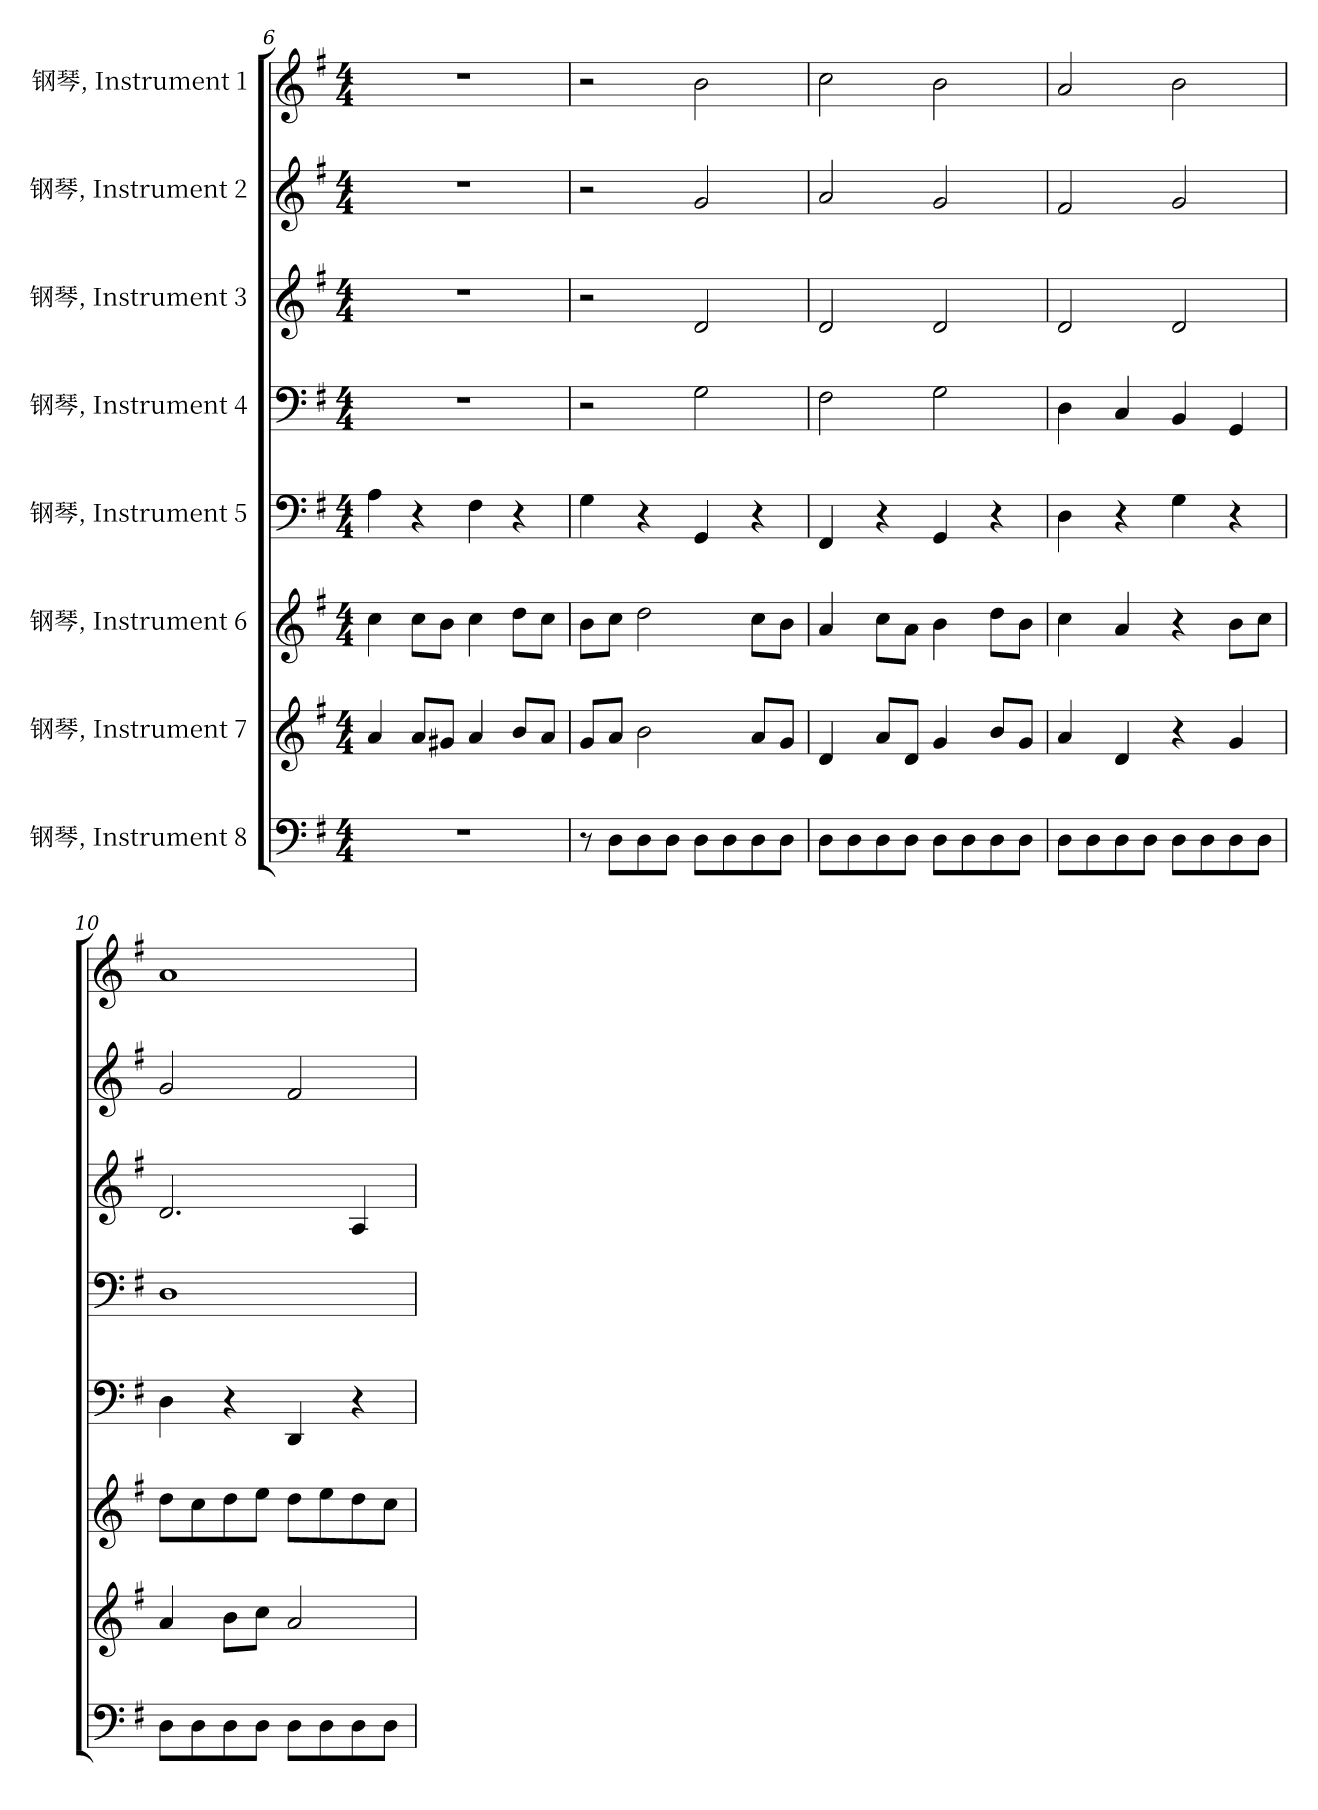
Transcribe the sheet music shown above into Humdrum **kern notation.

**kern	**kern	**kern	**kern	**kern	**kern	**kern	**kern
*part8	*part7	*part6	*part5	*part4	*part3	*part2	*part1
*staff8	*staff7	*staff6	*staff5	*staff4	*staff3	*staff2	*staff1
*I"钢琴, Instrument 8	*I"钢琴, Instrument 7	*I"钢琴, Instrument 6	*I"钢琴, Instrument 5	*I"钢琴, Instrument 4	*I"钢琴, Instrument 3	*I"钢琴, Instrument 2	*I"钢琴, Instrument 1
*clefF4	*clefG2	*clefG2	*clefF4	*clefF4	*clefG2	*clefG2	*clefG2
*k[f#]	*k[f#]	*k[f#]	*k[f#]	*k[f#]	*k[f#]	*k[f#]	*k[f#]
*M4/4	*M4/4	*M4/4	*M4/4	*M4/4	*M4/4	*M4/4	*M4/4
=6	=6	=6	=6	=6	=6	=6	=6
1r	4a/	4cc\	4A\	1r	1r	1r	1r
.	8a/L	8cc\L	4r	.	.	.	.
.	8g#X/J	8b\J	.	.	.	.	.
.	4a/	4cc\	4F#\	.	.	.	.
.	8b/L	8dd\L	4r	.	.	.	.
.	8a/J	8cc\J	.	.	.	.	.
=7	=7	=7	=7	=7	=7	=7	=7
8r	8g/L	8b\L	4G\	2r	2r	2r	2r
8D\L	8a/J	8cc\J	.	.	.	.	.
8D\	2b\	2dd\	4r	.	.	.	.
8D\J	.	.	.	.	.	.	.
8D\L	.	.	4GG/	2G\	2d/	2g/	2b\
8D\	.	.	.	.	.	.	.
8D\	8a/L	8cc\L	4r	.	.	.	.
8D\J	8g/J	8b\J	.	.	.	.	.
=8	=8	=8	=8	=8	=8	=8	=8
8D\L	4d/	4a/	4FF#/	2F#\	2d/	2a/	2cc\
8D\	.	.	.	.	.	.	.
8D\	8a/L	8cc\L	4r	.	.	.	.
8D\J	8d/J	8a\J	.	.	.	.	.
8D\L	4g/	4b\	4GG/	2G\	2d/	2g/	2b\
8D\	.	.	.	.	.	.	.
8D\	8b/L	8dd\L	4r	.	.	.	.
8D\J	8g/J	8b\J	.	.	.	.	.
=9	=9	=9	=9	=9	=9	=9	=9
8D\L	4a/	4cc\	4D\	4D\	2d/	2f#/	2a/
8D\	.	.	.	.	.	.	.
8D\	4d/	4a/	4r	4C/	.	.	.
8D\J	.	.	.	.	.	.	.
8D\L	4r	4r	4G\	4BB/	2d/	2g/	2b\
8D\	.	.	.	.	.	.	.
8D\	4g/	8b\L	4r	4GG/	.	.	.
8D\J	.	8cc\J	.	.	.	.	.
!!LO:PB:g=z
=10	=10	=10	=10	=10	=10	=10	=10
8D\L	4a/	8dd\L	4D\	1D	2.d/	2g/	1a
8D\	.	8cc\	.	.	.	.	.
8D\	8b\L	8dd\	4r	.	.	.	.
8D\J	8cc\J	8ee\J	.	.	.	.	.
8D\L	2a/	8dd\L	4DD/	.	.	2f#/	.
8D\	.	8ee\	.	.	.	.	.
8D\	.	8dd\	4r	.	4A/	.	.
8D\J	.	8cc\J	.	.	.	.	.
=	=	=	=	=	=	=	=
*-	*-	*-	*-	*-	*-	*-	*-
